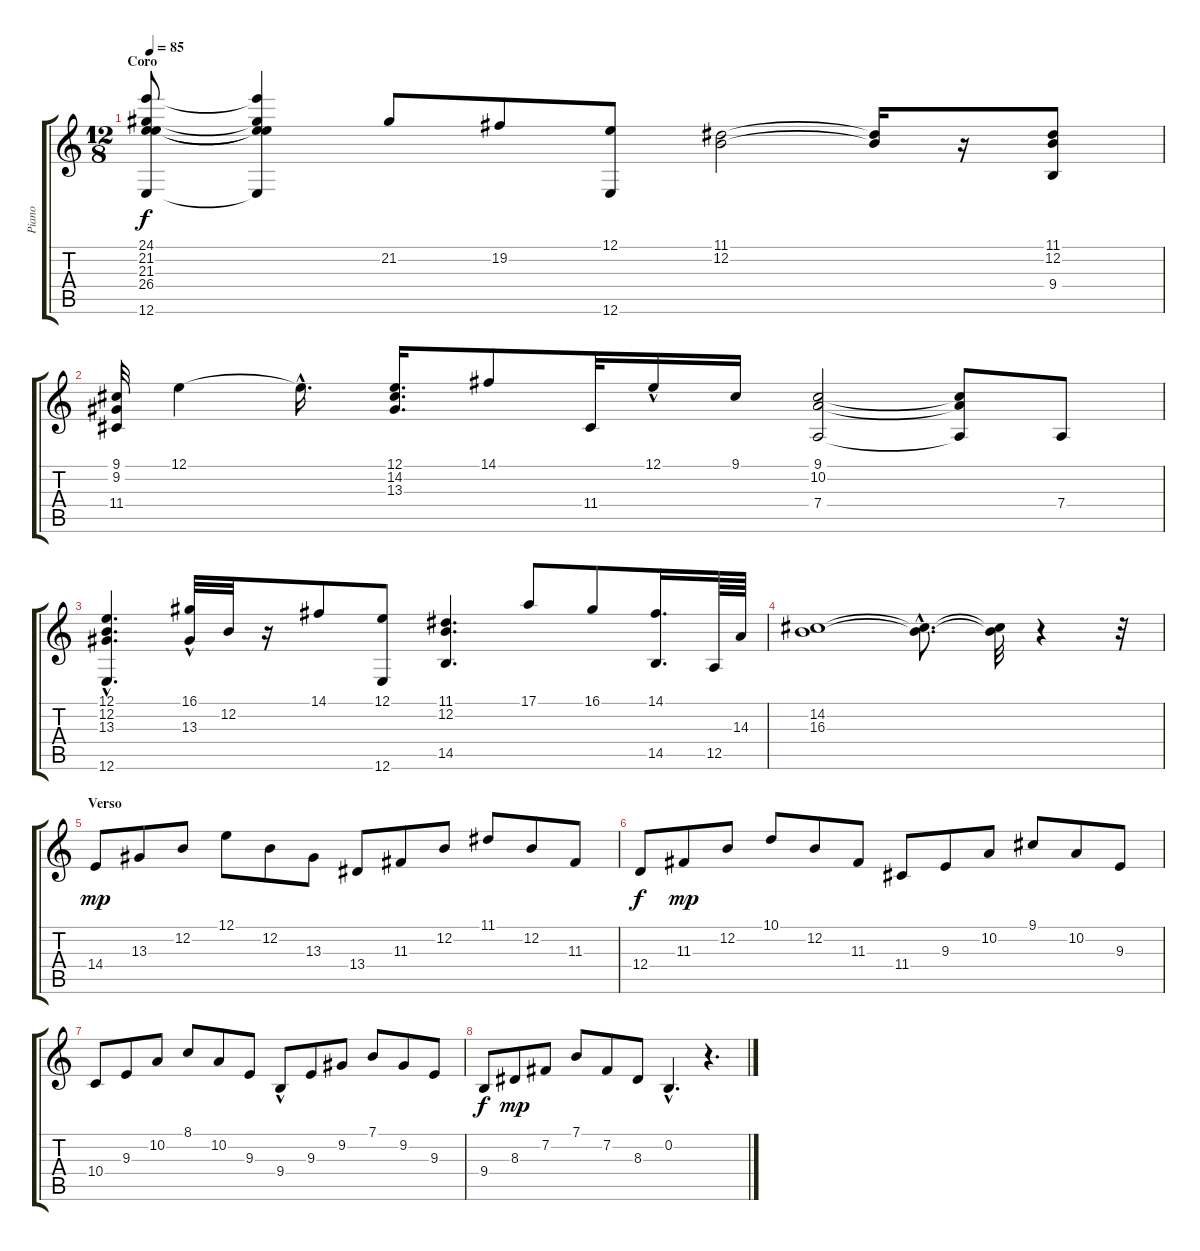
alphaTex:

\track ("Piano" "Piano") {instrument acousticgrandpiano}
\staff {score tabs}
\tuning (E4 B3 G3 D3 A2 E2) {hide}
\ts (12 8)
\section ("" "Coro")
\tempo 85
\clef g2
\ks c
(24.1 21.2 21.3 26.4 12.6).8{dy f} (24.1{t} 21.2{t} 21.3{t} 26.4{t} 12.6{t}).4 21.2.8 19.2.8 (12.1 12.6).8 (11.1 12.2).2 (11.1{t} 12.2{t}).16 r.16 (11.1 12.2 9.4).8 |
(9.1 9.2 11.4).32 12.1.4 12.1{hac t}.16{d} (12.1 14.2 13.3).16{d} 14.1.8 11.4.32 12.1{hac}.16 9.1.16 (9.1 10.2 7.4).2 (9.1{t} 10.2{t} 7.4{t}).8 7.4.8 |
(12.1{hac} 12.2 13.3 12.6).4{d} (16.1 13.3{hac}).32 12.2.32 r.16 14.1.8 (12.1 12.6).8 (11.1 12.2 14.5).4{d} 17.1.8 16.1.8 (14.1 14.5).16{d} 12.5.64 14.3.64 |
(14.2 16.3).1 (14.2{hac t} 16.3{hac t}).8{d} (14.2{t} 16.3{t}).32 r.4 r.32 |
\section ("" "Verso")
14.4.8{dy mp} 13.3.8 12.2.8 12.1.8 12.2.8 13.3.8 13.4.8 11.3.8 12.2.8 11.1.8 12.2.8 11.3.8 |
12.4.8{dy f} 11.3.8{dy mp} 12.2.8 10.1.8 12.2.8 11.3.8 11.4.8 9.3.8 10.2.8 9.1.8 10.2.8 9.3.8 |
10.4.8 9.3.8 10.2.8 8.1.8 10.2.8 9.3.8 9.4{hac}.8 9.3.8 9.2.8 7.1.8 9.2.8 9.3.8 |
9.4.8{dy f} 8.3.8{dy mp} 7.2.8 7.1.8 7.2.8 8.3.8 0.2{hac}.4{d} r.4{d}
